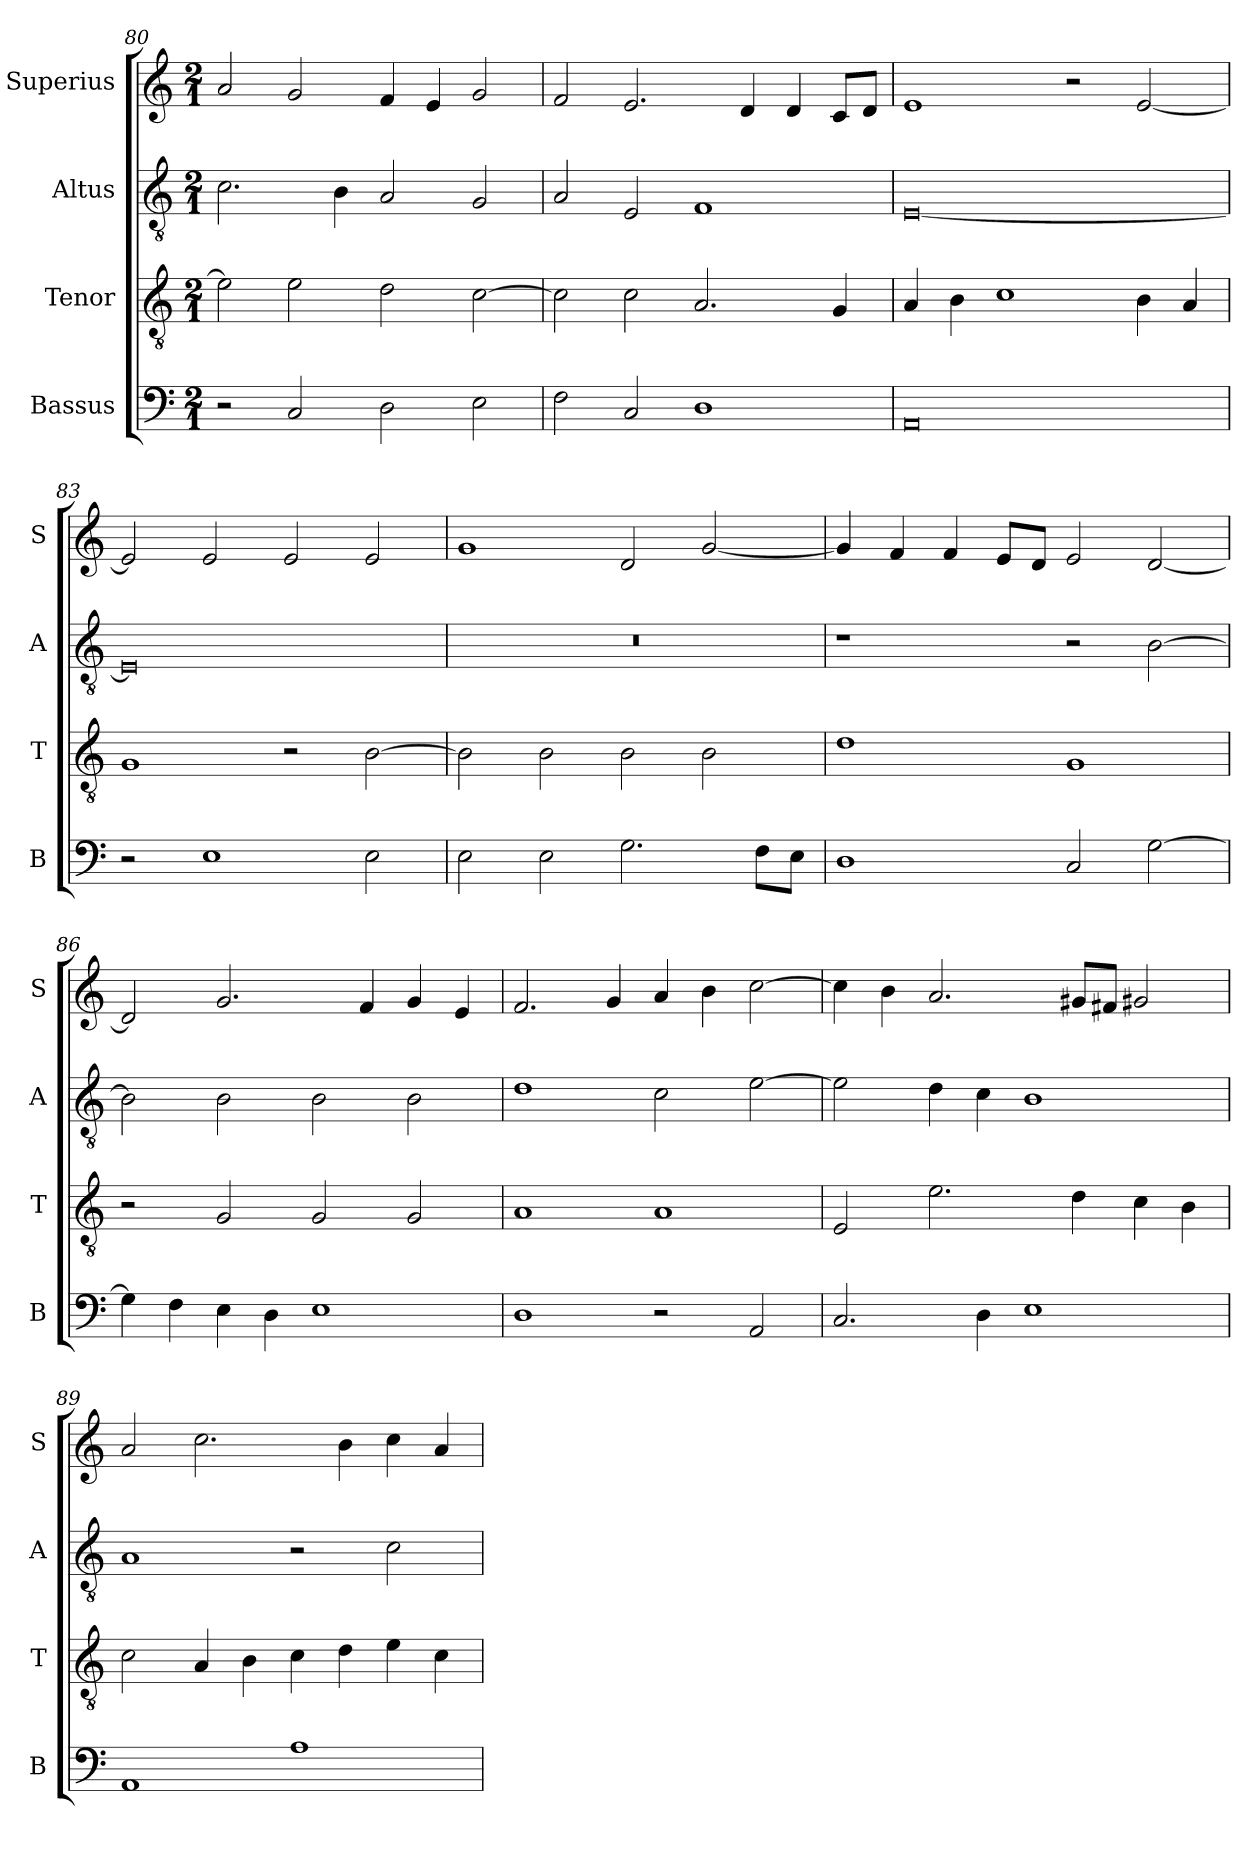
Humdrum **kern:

**kern	**kern	**kern	**kern
*part4	*part3	*part2	*part1
*staff4	*staff3	*staff2	*staff1
*I"Bassus	*I"Tenor	*I"Altus	*I"Superius
*I'B	*I'T	*I'A	*I'S
*clefF4	*clefGv2	*clefGv2	*clefG2
*k[]	*k[]	*k[]	*k[]
*C:	*C:	*C:	*C:
*M2/1	*M2/1	*M2/1	*M2/1
=80	=80	=80	=80
2r	2e]	2.c	2a
2C	2e	.	2g
.	.	4B	.
2D	2d	2A	4f
.	.	.	4e
2E	[2c	2G	2g
=81	=81	=81	=81
2F	2c]	2A	2f
2C	2c	2E	2.e
1D	2.A	1F	.
.	.	.	4d
.	.	.	4d
.	4G	.	8cL
.	.	.	8dJ
=82	=82	=82	=82
0AA	4A	[0E	1e
.	4B	.	.
.	1c	.	.
.	.	.	2r
.	4B	.	[2e
.	4A	.	.
=83	=83	=83	=83
2r	1G	0E]	2e]
1E	.	.	2e
.	2r	.	2e
2E	[2B	.	2e
=84	=84	=84	=84
2E	2B]	0r	1g
2E	2B	.	.
2.G	2B	.	2d
.	2B	.	[2g
8FL	.	.	.
8EJ	.	.	.
=85	=85	=85	=85
1D	1d	1r	4g]
.	.	.	4f
.	.	.	4f
.	.	.	8eL
.	.	.	8dJ
2C	1G	2r	2e
[2G	.	[2B	[2d
=86	=86	=86	=86
4G]	2r	2B]	2d]
4F	.	.	.
4E	2G	2B	2.g
4D	.	.	.
1E	2G	2B	.
.	.	.	4f
.	2G	2B	4g
.	.	.	4e
=87	=87	=87	=87
1D	1A	1d	2.f
.	.	.	4g
2r	1A	2c	4a
.	.	.	4b
2AA	.	[2e	[2cc
=88	=88	=88	=88
2.C	2E	2e]	4cc]
.	.	.	4b
.	2.e	4d	2.a
4D	.	4c	.
1E	.	1B	.
.	4d	.	8g#XL
.	.	.	8f#XJ
.	4c	.	2g#X
.	4B	.	.
=89	=89	=89	=89
1AA	2c	1A	2a
.	4A	.	2.cc
.	4B	.	.
1A	4c	2r	.
.	4d	.	4b
.	4e	2c	4cc
.	4c	.	4a
=	=	=	=
*-	*-	*-	*-
